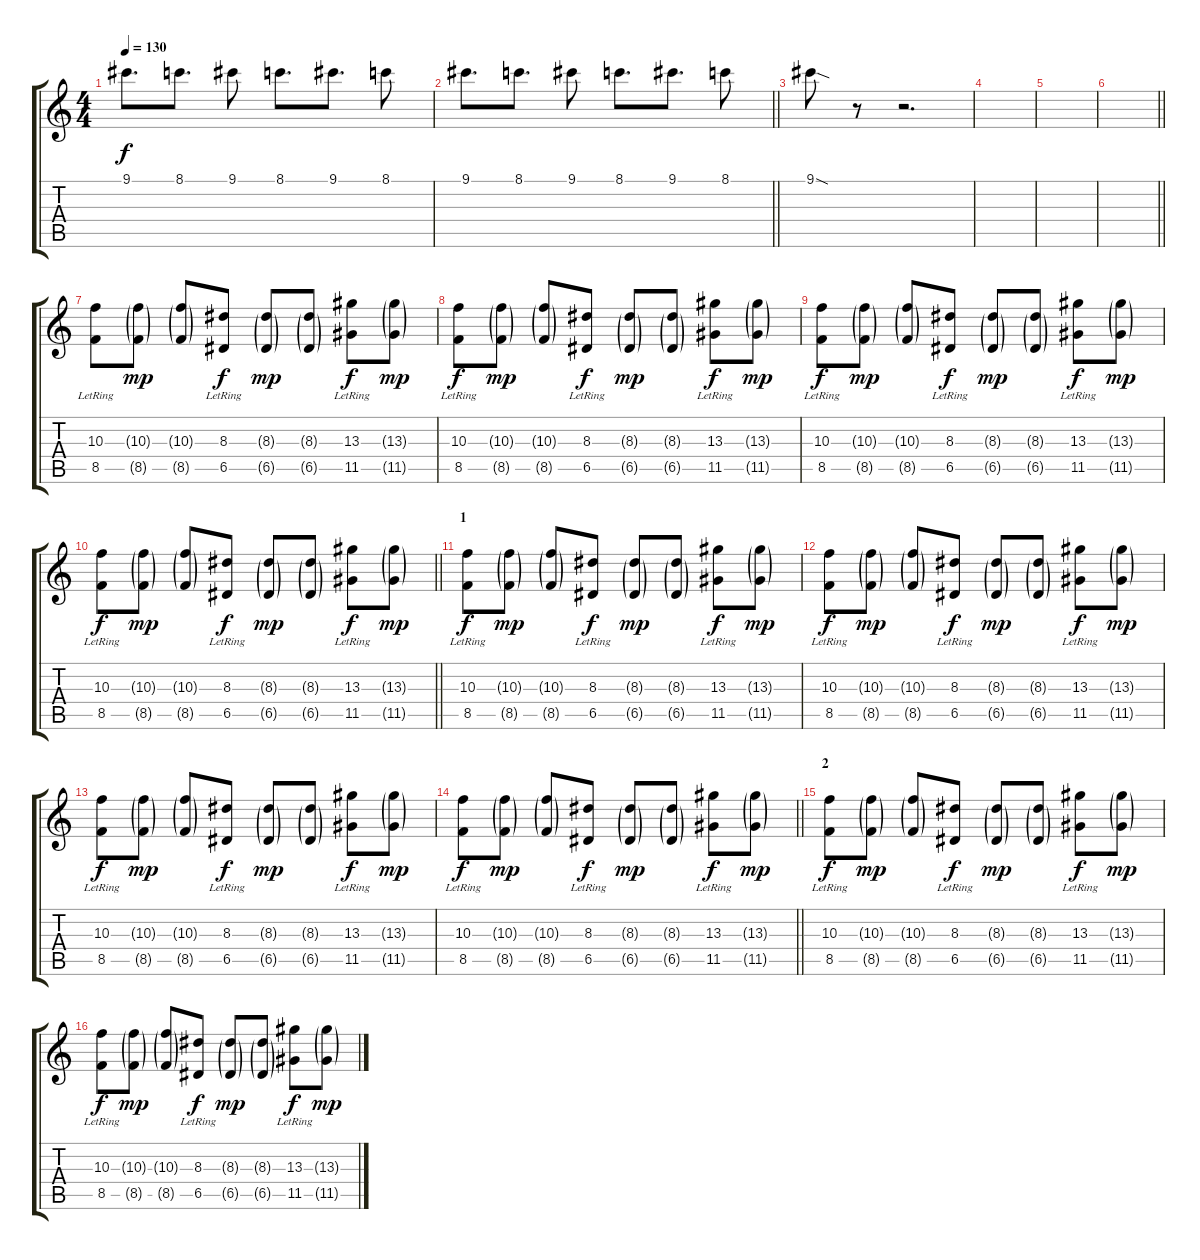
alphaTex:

\track "" {instrument distortionguitar}
\staff {score tabs}
\tuning (E4 B3 G3 D3 A2 E2) {hide}
\ts (4 4)
\tempo 130
\clef g2
\ks c
9.1.8{d dy f} 8.1.8{d} 9.1.8 8.1.8{d} 9.1.8{d} 8.1.8 |
\barLineRight lightlight
9.1.8{d} 8.1.8{d} 9.1.8 8.1.8{d} 9.1.8{d} 8.1.8 |
\section ("" "")
9.1{sod}.8 r.8 r.2{d} |
|
|
\barLineRight lightlight
|
\section ("" "")
(10.3{lr} 8.5{lr}).8 (10.3{g} 8.5{g}).8{dy mp} (10.3{g} 8.5{g}).8 (8.3{lr} 6.5{lr}).8{dy f} (8.3{g} 6.5{g}).8{dy mp} (8.3{g} 6.5{g}).8 (13.3{lr} 11.5{lr}).8{dy f} (13.3{g} 11.5{g}).8{dy mp} |
(10.3{lr} 8.5{lr}).8{dy f} (10.3{g} 8.5{g}).8{dy mp} (10.3{g} 8.5{g}).8 (8.3{lr} 6.5{lr}).8{dy f} (8.3{g} 6.5{g}).8{dy mp} (8.3{g} 6.5{g}).8 (13.3{lr} 11.5{lr}).8{dy f} (13.3{g} 11.5{g}).8{dy mp} |
(10.3{lr} 8.5{lr}).8{dy f} (10.3{g} 8.5{g}).8{dy mp} (10.3{g} 8.5{g}).8 (8.3{lr} 6.5{lr}).8{dy f} (8.3{g} 6.5{g}).8{dy mp} (8.3{g} 6.5{g}).8 (13.3{lr} 11.5{lr}).8{dy f} (13.3{g} 11.5{g}).8{dy mp} |
\barLineRight lightlight
(10.3{lr} 8.5{lr}).8{dy f} (10.3{g} 8.5{g}).8{dy mp} (10.3{g} 8.5{g}).8 (8.3{lr} 6.5{lr}).8{dy f} (8.3{g} 6.5{g}).8{dy mp} (8.3{g} 6.5{g}).8 (13.3{lr} 11.5{lr}).8{dy f} (13.3{g} 11.5{g}).8{dy mp} |
\section ("" "1")
(10.3{lr} 8.5{lr}).8{dy f} (10.3{g} 8.5{g}).8{dy mp} (10.3{g} 8.5{g}).8 (8.3{lr} 6.5{lr}).8{dy f} (8.3{g} 6.5{g}).8{dy mp} (8.3{g} 6.5{g}).8 (13.3{lr} 11.5{lr}).8{dy f} (13.3{g} 11.5{g}).8{dy mp} |
(10.3{lr} 8.5{lr}).8{dy f} (10.3{g} 8.5{g}).8{dy mp} (10.3{g} 8.5{g}).8 (8.3{lr} 6.5{lr}).8{dy f} (8.3{g} 6.5{g}).8{dy mp} (8.3{g} 6.5{g}).8 (13.3{lr} 11.5{lr}).8{dy f} (13.3{g} 11.5{g}).8{dy mp} |
(10.3{lr} 8.5{lr}).8{dy f} (10.3{g} 8.5{g}).8{dy mp} (10.3{g} 8.5{g}).8 (8.3{lr} 6.5{lr}).8{dy f} (8.3{g} 6.5{g}).8{dy mp} (8.3{g} 6.5{g}).8 (13.3{lr} 11.5{lr}).8{dy f} (13.3{g} 11.5{g}).8{dy mp} |
\barLineRight lightlight
(10.3{lr} 8.5{lr}).8{dy f} (10.3{g} 8.5{g}).8{dy mp} (10.3{g} 8.5{g}).8 (8.3{lr} 6.5{lr}).8{dy f} (8.3{g} 6.5{g}).8{dy mp} (8.3{g} 6.5{g}).8 (13.3{lr} 11.5{lr}).8{dy f} (13.3{g} 11.5{g}).8{dy mp} |
\section ("" "2")
(10.3{lr} 8.5{lr}).8{dy f} (10.3{g} 8.5{g}).8{dy mp} (10.3{g} 8.5{g}).8 (8.3{lr} 6.5{lr}).8{dy f} (8.3{g} 6.5{g}).8{dy mp} (8.3{g} 6.5{g}).8 (13.3{lr} 11.5{lr}).8{dy f} (13.3{g} 11.5{g}).8{dy mp} |
(10.3{lr} 8.5{lr}).8{dy f} (10.3{g} 8.5{g}).8{dy mp} (10.3{g} 8.5{g}).8 (8.3{lr} 6.5{lr}).8{dy f} (8.3{g} 6.5{g}).8{dy mp} (8.3{g} 6.5{g}).8 (13.3{lr} 11.5{lr}).8{dy f} (13.3{g} 11.5{g}).8{dy mp}
